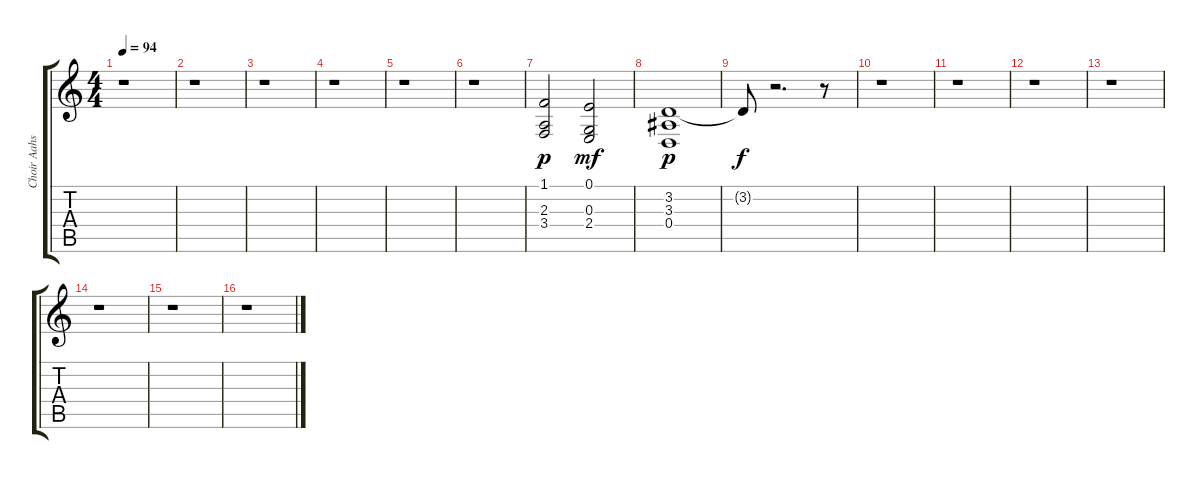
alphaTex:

\track ("Choir Aahs              " "Choir Aahs") {instrument clavinet}
\staff {score tabs}
\tuning (E4 B3 G3 D3 A2 E2) {hide}
\ts (4 4)
\tempo 94
\clef g2
\ks c
r.1{dy f} |
r.1 |
r.1 |
r.1 |
r.1 |
r.1 |
(1.1 2.3 3.4).2{dy p} (0.1 0.3 2.4).2{dy mf} |
(3.2 3.3 0.4).1{dy p} |
3.2{t}.8{dy f} r.2{d} r.8 |
r.1 |
r.1 |
r.1 |
r.1 |
r.1 |
r.1 |
r.1
